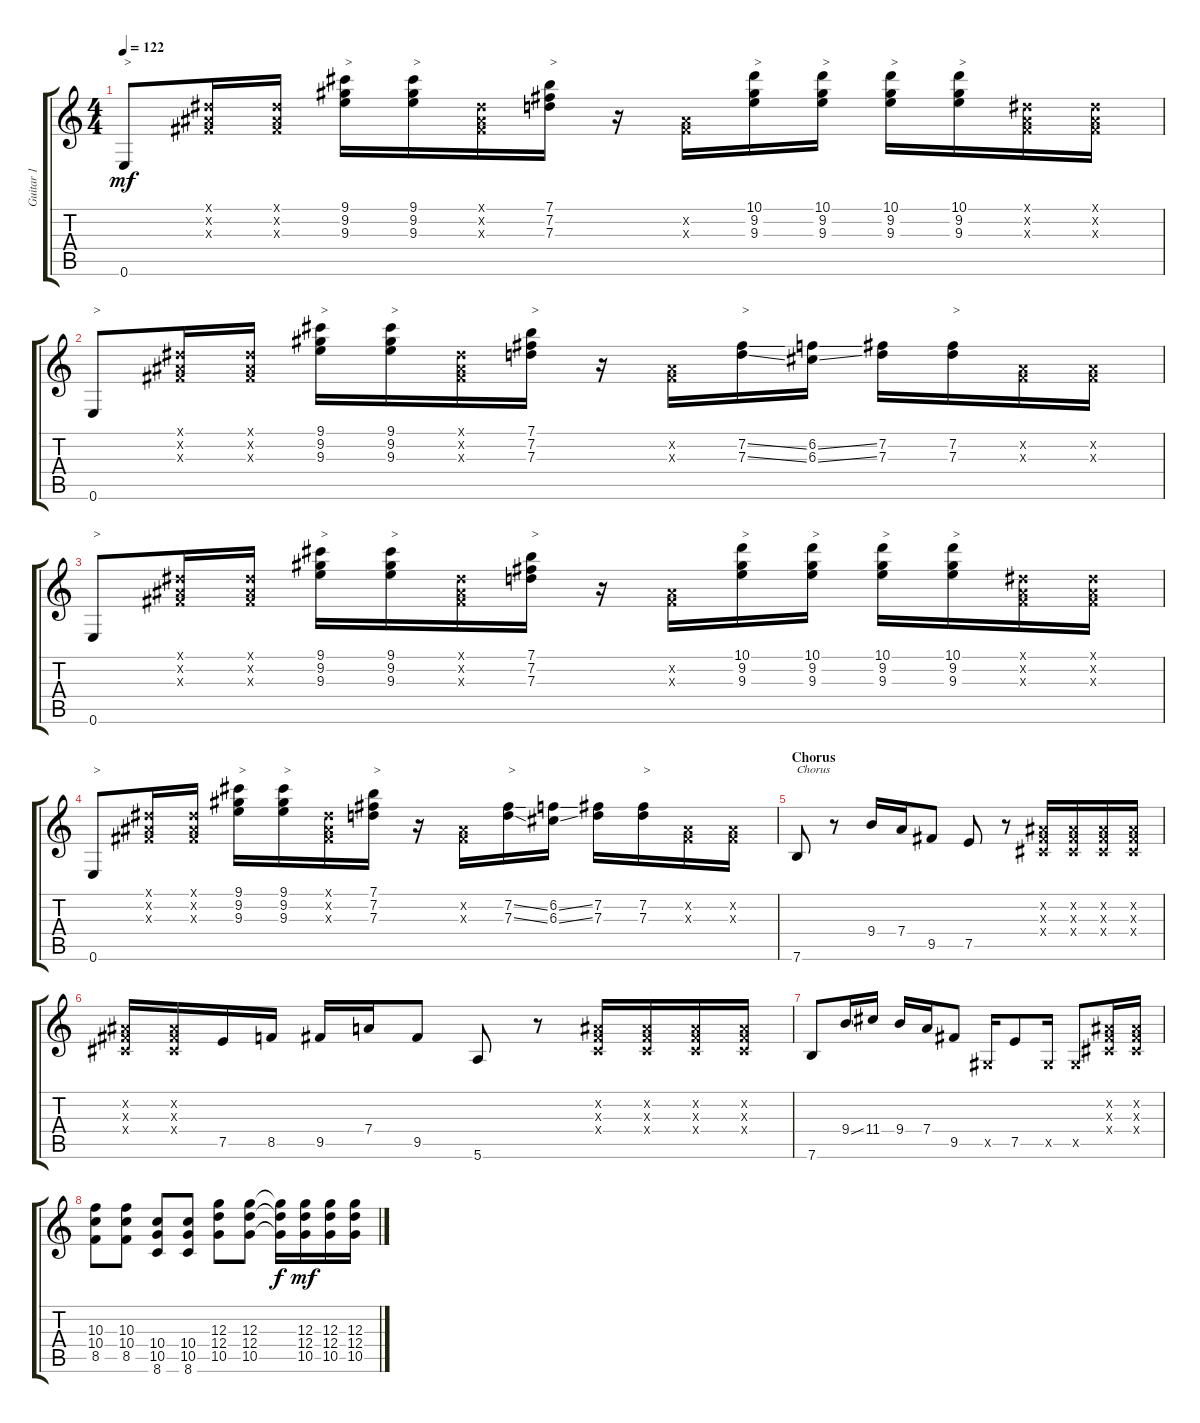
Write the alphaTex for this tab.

\track ("Guitar 1" "Guitar 1") {instrument distortionguitar}
\staff {score tabs}
\tuning (E4 B3 G3 D3 A2 E2) {hide}
\ts (4 4)
\tempo 122
\clef g2
\ks c
0.6.8{txt ">" dy mf} (-1.1{x} -1.2{x} -1.3{x}).16 (-1.1{x} -1.2{x} -1.3{x}).16 (9.1 9.2 9.3).16{txt ">"} (9.1 9.2 9.3).16{txt ">"} (-1.1{x} -1.2{x} -1.3{x}).16 (7.1 7.2 7.3).16{txt ">"} r.16 (-1.2{x} -1.3{x}).16 (10.1 9.2 9.3).16{txt ">"} (10.1 9.2 9.3).16{txt ">"} (10.1 9.2 9.3).16{txt ">"} (10.1 9.2 9.3).16{txt ">"} (-1.1{x} -1.2{x} -1.3{x}).16 (-1.1{x} -1.2{x} -1.3{x}).16 |
0.6.8{txt ">"} (-1.1{x} -1.2{x} -1.3{x}).16 (-1.1{x} -1.2{x} -1.3{x}).16 (9.1 9.2 9.3).16{txt ">"} (9.1 9.2 9.3).16{txt ">"} (-1.1{x} -1.2{x} -1.3{x}).16 (7.1 7.2 7.3).16{txt ">"} r.16 (-1.2{x} -1.3{x}).16 (7.2{ss} 7.3{ss}).16{txt ">"} (6.2{ss} 6.3{ss}).16 (7.2 7.3).16 (7.2 7.3).16{txt ">"} (-1.2{x} -1.3{x}).16 (-1.2{x} -1.3{x}).16 |
0.6.8{txt ">"} (-1.1{x} -1.2{x} -1.3{x}).16 (-1.1{x} -1.2{x} -1.3{x}).16 (9.1 9.2 9.3).16{txt ">"} (9.1 9.2 9.3).16{txt ">"} (-1.1{x} -1.2{x} -1.3{x}).16 (7.1 7.2 7.3).16{txt ">"} r.16 (-1.2{x} -1.3{x}).16 (10.1 9.2 9.3).16{txt ">"} (10.1 9.2 9.3).16{txt ">"} (10.1 9.2 9.3).16{txt ">"} (10.1 9.2 9.3).16{txt ">"} (-1.1{x} -1.2{x} -1.3{x}).16 (-1.1{x} -1.2{x} -1.3{x}).16 |
0.6.8{txt ">"} (-1.1{x} -1.2{x} -1.3{x}).16 (-1.1{x} -1.2{x} -1.3{x}).16 (9.1 9.2 9.3).16{txt ">"} (9.1 9.2 9.3).16{txt ">"} (-1.1{x} -1.2{x} -1.3{x}).16 (7.1 7.2 7.3).16{txt ">"} r.16 (-1.2{x} -1.3{x}).16 (7.2{ss} 7.3{ss}).16{txt ">"} (6.2{ss} 6.3{ss}).16 (7.2 7.3).16 (7.2 7.3).16{txt ">"} (-1.2{x} -1.3{x}).16 (-1.2{x} -1.3{x}).16 |
\section ("" "Chorus")
7.6.8{txt "Chorus"} r.8 9.4.16 7.4.16 9.5.8 7.5.8 r.8 (-1.2{x} -1.3{x} -1.4{x}).16 (-1.2{x} -1.3{x} -1.4{x}).16 (-1.2{x} -1.3{x} -1.4{x}).16 (-1.2{x} -1.3{x} -1.4{x}).16 |
(-1.2{x} -1.3{x} -1.4{x}).16 (-1.2{x} -1.3{x} -1.4{x}).16 7.5.16 8.5.16 9.5.16 7.4.16 9.5.8 5.6.8 r.8 (-1.2{x} -1.3{x} -1.4{x}).16 (-1.2{x} -1.3{x} -1.4{x}).16 (-1.2{x} -1.3{x} -1.4{x}).16 (-1.2{x} -1.3{x} -1.4{x}).16 |
7.6.8 9.4{ss}.16 11.4.16 9.4.16 7.4.16 9.5.8 -1.5{x}.16 7.5.8 -1.5{x}.16 -1.5{x}.8 (-1.2{x} -1.3{x} -1.4{x}).16 (-1.2{x} -1.3{x} -1.4{x}).16 |
(10.3 10.4 8.5).8 (10.3 10.4 8.5).8 (10.4 10.5 8.6).8 (10.4 10.5 8.6).8 (12.3 12.4 10.5).8 (12.3 12.4 10.5).8 (12.3{t} 12.4{t} 10.5{t}).16{dy f} (12.3 12.4 10.5).16{dy mf} (12.3 12.4 10.5).16 (12.3 12.4 10.5).16
